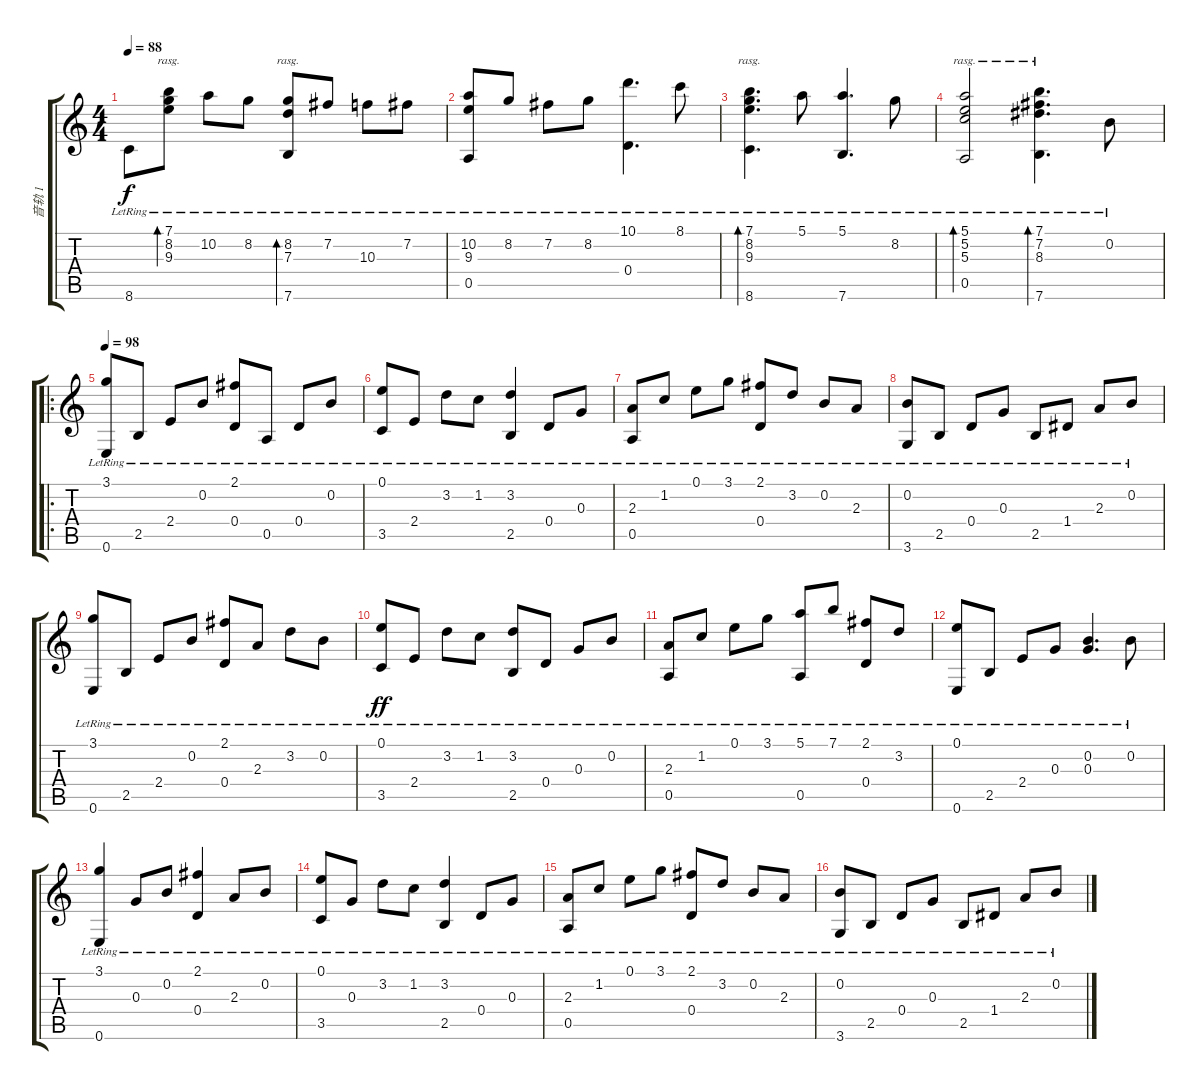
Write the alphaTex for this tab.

\track ("音轨 1" "音轨 1") {instrument acousticguitarsteel}
\staff {score tabs}
\tuning (E4 B3 G3 D3 A2 E2) {hide}
\ts (4 4)
\tempo 88
\clef g2
\ks c
8.6{lr}.8{dy f instrument acousticguitarsteel} (7.1{lr} 8.2{lr} 9.3{lr}).8{bd 480 rasg ii} 10.2{lr}.8 8.2{lr}.8 (8.2{lr} 7.3{lr} 7.6{lr}).8{bd 480 rasg ii} 7.2{lr}.8 10.3{lr}.8 7.2{lr}.8 |
(10.2{lr} 9.3{lr} 0.5{lr}).8 8.2{lr}.8 7.2{lr}.8 8.2{lr}.8 (10.1{lr} 0.4{lr}).4{d} 8.1{lr}.8 |
(7.1{lr} 8.2{lr} 9.3{lr} 8.6{lr}).4{d bd 480 rasg ii} 5.1{lr}.8 (5.1{lr} 7.6{lr}).4{d} 8.2{lr}.8 |
(5.1{lr} 5.2{lr} 5.3{lr} 0.5{lr}).2{bd 480 rasg ii} (7.1{lr} 7.2{lr} 8.3{lr} 7.6{lr}).4{d bd 480 rasg ii} 0.2{lr}.8 |
\ro
\tempo 98
(3.1{lr} 0.6{lr}).8 2.5{lr}.8 2.4{lr}.8 0.2{lr}.8 (2.1{lr} 0.4{lr}).8 0.5{lr}.8 0.4{lr}.8 0.2{lr}.8 |
(0.1{lr} 3.5{lr}).8 2.4{lr}.8 3.2{lr}.8 1.2{lr}.8 (3.2{lr} 2.5{lr}).4 0.4{lr}.8 0.3{lr}.8 |
(2.3{lr} 0.5{lr}).8 1.2{lr}.8 0.1{lr}.8 3.1{lr}.8 (2.1{lr} 0.4{lr}).8 3.2{lr}.8 0.2{lr}.8 2.3{lr}.8 |
(0.2{lr} 3.6{lr}).8 2.5{lr}.8 0.4{lr}.8 0.3{lr}.8 2.5{lr}.8 1.4{lr}.8 2.3{lr}.8 0.2{lr}.8 |
(3.1{lr} 0.6{lr}).8 2.5{lr}.8 2.4{lr}.8 0.2{lr}.8 (2.1{lr} 0.4{lr}).8 2.3{lr}.8 3.2{lr}.8 0.2{lr}.8 |
(0.1{lr} 3.5{lr}).8{dy ff} 2.4{lr}.8 3.2{lr}.8 1.2{lr}.8 (3.2{lr} 2.5{lr}).8 0.4{lr}.8 0.3{lr}.8 0.2{lr}.8 |
(2.3{lr} 0.5{lr}).8 1.2{lr}.8 0.1{lr}.8 3.1{lr}.8 (5.1{lr} 0.5{lr}).8 7.1{lr}.8 (2.1{lr} 0.4{lr}).8 3.2{lr}.8 |
(0.1{lr} 0.6{lr}).8 2.5{lr}.8 2.4{lr}.8 0.3{lr}.8 (0.2{lr} 0.3{lr}).4{d} 0.2{lr}.8 |
(3.1{lr} 0.6{lr}).4 0.3{lr}.8 0.2{lr}.8 (2.1{lr} 0.4{lr}).4 2.3{lr}.8 0.2{lr}.8 |
(0.1{lr} 3.5{lr}).8 0.3{lr}.8 3.2{lr}.8 1.2{lr}.8 (3.2{lr} 2.5{lr}).4 0.4{lr}.8 0.3{lr}.8 |
(2.3{lr} 0.5{lr}).8 1.2{lr}.8 0.1{lr}.8 3.1{lr}.8 (2.1{lr} 0.4{lr}).8 3.2{lr}.8 0.2{lr}.8 2.3{lr}.8 |
(0.2{lr} 3.6{lr}).8 2.5{lr}.8 0.4{lr}.8 0.3{lr}.8 2.5{lr}.8 1.4{lr}.8 2.3{lr}.8 0.2{lr}.8
